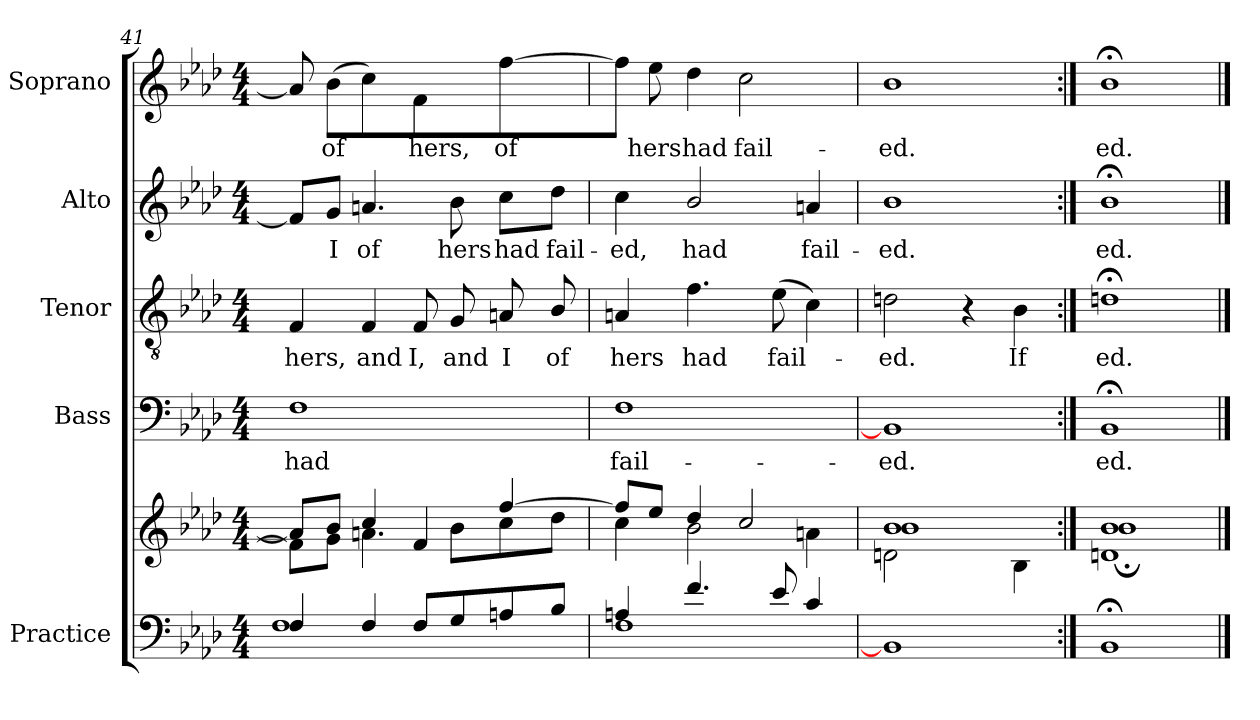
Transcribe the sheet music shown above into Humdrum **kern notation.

**kern	**kern	**kern	**text	**kern	**text	**kern	**text	**kern	**text
*part5	*part5	*part4	*part4	*part3	*part3	*part2	*part2	*part1	*part1
*staff6	*staff5	*staff4	*staff4	*staff3	*staff3	*staff2	*staff2	*staff1	*staff1
*I"Practice	*	*I"Bass	*	*I"Tenor	*	*I"Alto	*	*I"Soprano	*
*	*	*I'B	*	*I'T	*	*I'A	*	*I'S	*
!!LO:LB:g=z
*clefF4	*clefG2	*clefF4	*	*clefGv2	*	*clefG2	*	*clefG2	*
*k[b-e-a-d-]	*k[b-e-a-d-]	*k[b-e-a-d-]	*	*k[b-e-a-d-]	*	*k[b-e-a-d-]	*	*k[b-e-a-d-]	*
*A-:	*A-:	*A-:	*	*A-:	*	*A-:	*	*A-:	*
*M4/4	*M4/4	*M4/4	*	*M4/4	*	*M4/4	*	*M4/4	*
=41	=41	=41	=41	=41	=41	=41	=41	=41	=41
*^	*^	*	*	*	*	*	*	*	*
!	!	!	!	!	!LO:LY:b	!	!LO:LY:b	!	!	!	!
4F/	1F	8a/L]	8fL]	1F	had	4F	hers,	8f/L]	.	8a]	.
!	!	!	!	!	!	!	!	!	!LO:LY:b	!	!LO:LY:b
.	.	8b-/J	8gJ	.	.	.	.	8g/J	I	(>8b-L	of
!	!	!	!	!	!	!	!LO:LY:b	!	!LO:LY:b	!	!
4F/	.	4cc/	4.an\	.	.	4F	and	4.an	of	4cc)	.
!	!	!	!	!	!	!	!LO:LY:b	!	!	!	!LO:LY:b
8F/L	.	4f/	.	.	.	8F	I,	.	.	4f	hers,
!	!	!	!	!	!	!	!LO:LY:b	!	!LO:LY:b	!	!
8G/	.	.	8b-L	.	.	8G	and	8b-	hers	.	.
!	!	!	!	!	!	!	!LO:LY:b	!	!LO:LY:b	!	!LO:LY:b
8An/	.	[4ff/	8cc	.	.	8An	I	8cc\L	had	[4ff	of
!	!	!	!	!	!	!	!LO:LY:b	!	!LO:LY:b	!	!
8B-/J	.	.	8dd-J	.	.	8B-/	of	8dd-\J	fail-	.	.
=42	=42	=42	=42	=42	=42	=42	=42	=42	=42	=42	=42
!	!	!	!	!	!LO:LY:b	!	!LO:LY:b	!	!LO:LY:b	!	!
4An/	1F	8ff/L]	4cc	1F	fail-	4An	hers	4cc	-ed,	8ffJ]	.
!	!	!	!	!	!	!	!	!	!	!	!LO:LY:b
.	.	8ee-/J	.	.	.	.	.	.	.	8ee-	hers
!	!	!	!	!	!	!	!LO:LY:b	!	!LO:LY:b	!	!LO:LY:b
4.f/	.	4dd-/	2b-\	.	.	4.f	had	2b-/	had	4dd-	had
!	!	!	!	!	!	!	!	!	!	!	!LO:LY:b
.	.	2cc/	.	.	.	.	.	.	.	2cc	fail-
!	!	!	!	!	!	!	!LO:LY:b	!	!	!	!
8e-/	.	.	.	.	.	(>8e-L	fail-	.	.	.	.
!	!	!	!	!	!	!	!	!	!LO:LY:b	!	!
4c/	.	.	4an\	.	.	4c)	.	4an	fail-	.	.
=43	=43	=43	=43	=43	=43	=43	=43	=43	=43	=43	=43
*	*	*	*^	*	*	*	*	*	*	*	*
!	!	!	!	!	!	!LO:LY:b	!	!LO:LY:b	!	!LO:LY:b	!	!LO:LY:b
2ryy	1BB-]	1b-/	1b-	2dn\	1BB-]	-ed.	2dn	ed.	1b-	-ed.	1b-	-ed.
4ryy	.	.	.	4ryy	.	.	4r	.	.	.	.	.
!	!	!	!	!	!	!	!	!LO:LY:b	!	!	!	!
4ryy	.	.	.	4B-\	.	.	4B-	If	.	.	.	.
*v	*v	*	*	*	*	*	*	*	*	*	*	*
=44:|!	=44:|!	=44:|!	=44:|!	=44:|!	=44:|!	=44:|!	=44:|!	=44:|!	=44:|!	=44:|!	=44:|!
!	!	!	!	!	!LO:LY:b	!	!LO:LY:b	!	!LO:LY:b	!	!LO:LY:b
1BB-;	1b-/	1b-;<	1dn	1BB-;<	-ed.	1dn;<	-ed.	1b-;<	-ed.	1b-;<	-ed.
*	*v	*v	*v	*	*	*	*	*	*	*	*
==	==	==	==	==	==	==	==	==	==
*-	*-	*-	*-	*-	*-	*-	*-	*-	*-
